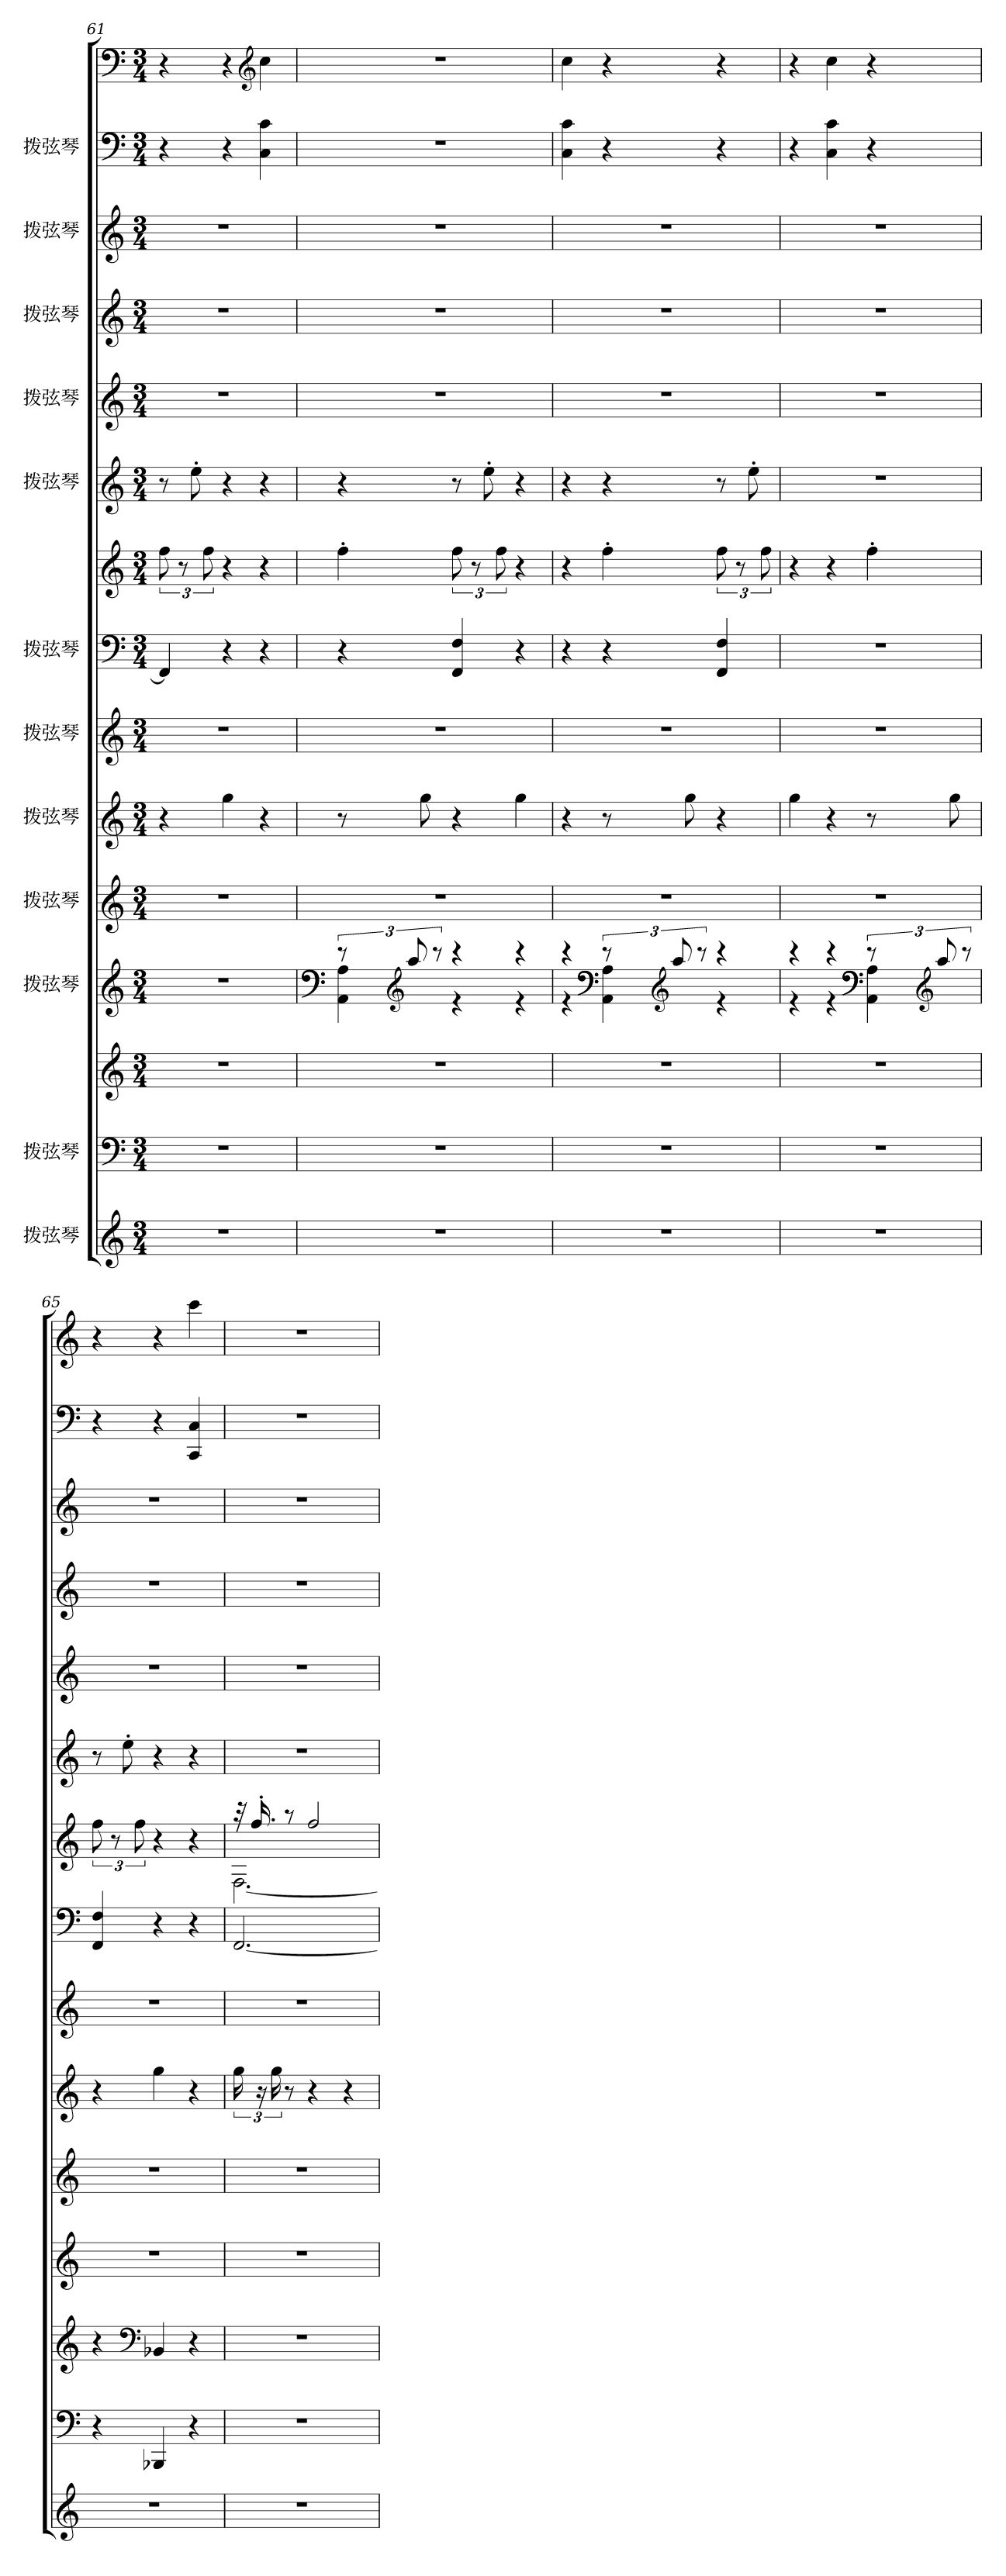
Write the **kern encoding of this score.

**kern	**kern	**kern	**kern	**kern	**kern	**kern	**kern	**kern	**kern	**kern	**kern	**kern	**kern	**kern
*part12	*part11	*part11	*part10	*part9	*part8	*part7	*part6	*part6	*part5	*part4	*part3	*part2	*part1	*part1
*staff15	*staff14	*staff13	*staff12	*staff11	*staff10	*staff9	*staff8	*staff7	*staff6	*staff5	*staff4	*staff3	*staff2	*staff1
*I"拨弦琴	*I"拨弦琴	*	*I"拨弦琴	*I"拨弦琴	*I"拨弦琴	*I"拨弦琴	*I"拨弦琴	*	*I"拨弦琴	*I"拨弦琴	*I"拨弦琴	*I"拨弦琴	*I"拨弦琴	*
*clefG2	*clefF4	*clefG2	*clefG2	*clefG2	*clefG2	*clefG2	*clefF4	*clefG2	*clefG2	*clefG2	*clefG2	*clefG2	*clefF4	*clefF4
*k[]	*k[]	*k[]	*k[]	*k[]	*k[]	*k[]	*k[]	*k[]	*k[]	*k[]	*k[]	*k[]	*k[]	*k[]
*M3/4	*M3/4	*M3/4	*M3/4	*M3/4	*M3/4	*M3/4	*M3/4	*M3/4	*M3/4	*M3/4	*M3/4	*M3/4	*M3/4	*M3/4
=61	=61	=61	=61	=61	=61	=61	=61	=61	=61	=61	=61	=61	=61	=61
2.r	2.r	2.r	2.r	2.r	4r	2.r	4FF/]	12ff\	8r	2.r	2.r	2.r	4r	4r
.	.	.	.	.	.	.	.	12r	.	.	.	.	.	.
.	.	.	.	.	.	.	.	.	8ee'\	.	.	.	.	.
.	.	.	.	.	.	.	.	12ff\	.	.	.	.	.	.
.	.	.	.	.	4gg\	.	4r	4r	4r	.	.	.	4r	4r
*	*	*	*	*	*	*	*	*	*	*	*	*	*	*clefG2
.	.	.	.	.	4r	.	4r	4r	4r	.	.	.	4C\ 4c\	4cc\
!!LO:PB:g=z
=62	=62	=62	=62	=62	=62	=62	=62	=62	=62	=62	=62	=62	=62	=62
*	*	*	*clefF4	*	*	*	*	*	*	*	*	*	*	*
*	*	*	*^	*	*	*	*	*	*	*	*	*	*	*
2.r	2.r	2.r	12r	4AA\ 4A\	2.r	8r	2.r	4r	4ff'\	4r	2.r	2.r	2.r	2.r	2.r
*	*	*	*clefG2	*	*	*	*	*	*	*	*	*	*	*	*
.	.	.	12aa/	.	.	.	.	.	.	.	.	.	.	.	.
.	.	.	.	.	.	8gg\	.	.	.	.	.	.	.	.	.
.	.	.	12r	.	.	.	.	.	.	.	.	.	.	.	.
.	.	.	4r	4r	.	4r	.	4FF/ 4F/	12ff\	8r	.	.	.	.	.
.	.	.	.	.	.	.	.	.	12r	.	.	.	.	.	.
.	.	.	.	.	.	.	.	.	.	8ee'\	.	.	.	.	.
.	.	.	.	.	.	.	.	.	12ff\	.	.	.	.	.	.
.	.	.	4r	4r	.	4gg\	.	4r	4r	4r	.	.	.	.	.
=63	=63	=63	=63	=63	=63	=63	=63	=63	=63	=63	=63	=63	=63	=63	=63
2.r	2.r	2.r	4r	4r	2.r	4r	2.r	4r	4r	4r	2.r	2.r	2.r	4C\ 4c\	4cc\
*	*	*	*clefF4	*	*	*	*	*	*	*	*	*	*	*	*
.	.	.	12r	4AA\ 4A\	.	8r	.	4r	4ff'\	4r	.	.	.	4r	4r
*	*	*	*clefG2	*	*	*	*	*	*	*	*	*	*	*	*
.	.	.	12aa/	.	.	.	.	.	.	.	.	.	.	.	.
.	.	.	.	.	.	8gg\	.	.	.	.	.	.	.	.	.
.	.	.	12r	.	.	.	.	.	.	.	.	.	.	.	.
.	.	.	4r	4r	.	4r	.	4FF/ 4F/	12ff\	8r	.	.	.	4r	4r
.	.	.	.	.	.	.	.	.	12r	.	.	.	.	.	.
.	.	.	.	.	.	.	.	.	.	8ee'\	.	.	.	.	.
.	.	.	.	.	.	.	.	.	12ff\	.	.	.	.	.	.
=64	=64	=64	=64	=64	=64	=64	=64	=64	=64	=64	=64	=64	=64	=64	=64
2.r	2.r	2.r	4r	4r	2.r	4gg\	2.r	2.r	4r	2.r	2.r	2.r	2.r	4r	4r
.	.	.	4r	4r	.	4r	.	.	4r	.	.	.	.	4C\ 4c\	4cc\
*	*	*	*clefF4	*	*	*	*	*	*	*	*	*	*	*	*
.	.	.	12r	4AA\ 4A\	.	8r	.	.	4ff'\	.	.	.	.	4r	4r
*	*	*	*clefG2	*	*	*	*	*	*	*	*	*	*	*	*
.	.	.	12aa/	.	.	.	.	.	.	.	.	.	.	.	.
.	.	.	.	.	.	8gg\	.	.	.	.	.	.	.	.	.
.	.	.	12r	.	.	.	.	.	.	.	.	.	.	.	.
*	*	*	*v	*v	*	*	*	*	*	*	*	*	*	*	*
=65	=65	=65	=65	=65	=65	=65	=65	=65	=65	=65	=65	=65	=65	=65
2.r	4r	4r	2.r	2.r	4r	2.r	4FF/ 4F/	12ff\	8r	2.r	2.r	2.r	4r	4r
.	.	.	.	.	.	.	.	12r	.	.	.	.	.	.
.	.	.	.	.	.	.	.	.	8ee'\	.	.	.	.	.
.	.	.	.	.	.	.	.	12ff\	.	.	.	.	.	.
*	*	*clefF4	*	*	*	*	*	*	*	*	*	*	*	*
.	4BBB-X/	4BB-X/	.	.	4gg\	.	4r	4r	4r	.	.	.	4r	4r
.	4r	4r	.	.	4r	.	4r	4r	4r	.	.	.	4CC/ 4C/	4ccc\
!!LO:PB:g=z
=66	=66	=66	=66	=66	=66	=66	=66	=66	=66	=66	=66	=66	=66	=66
*	*	*	*	*	*	*	*	*^	*	*	*	*	*	*
2.r	2.r	2.r	2.r	2.r	24gg\	2.r	[2.FF/	32r	[2.F\	2.r	2.r	2.r	2.r	2.r	2.r
.	.	.	.	.	.	.	.	16.ff'/	.	.	.	.	.	.	.
.	.	.	.	.	24r	.	.	.	.	.	.	.	.	.	.
.	.	.	.	.	24gg\	.	.	.	.	.	.	.	.	.	.
.	.	.	.	.	8r	.	.	8r	.	.	.	.	.	.	.
.	.	.	.	.	4r	.	.	2ff/	.	.	.	.	.	.	.
.	.	.	.	.	4r	.	.	.	.	.	.	.	.	.	.
*	*	*	*	*	*	*	*	*v	*v	*	*	*	*	*	*
=	=	=	=	=	=	=	=	=	=	=	=	=	=	=
*-	*-	*-	*-	*-	*-	*-	*-	*-	*-	*-	*-	*-	*-	*-
